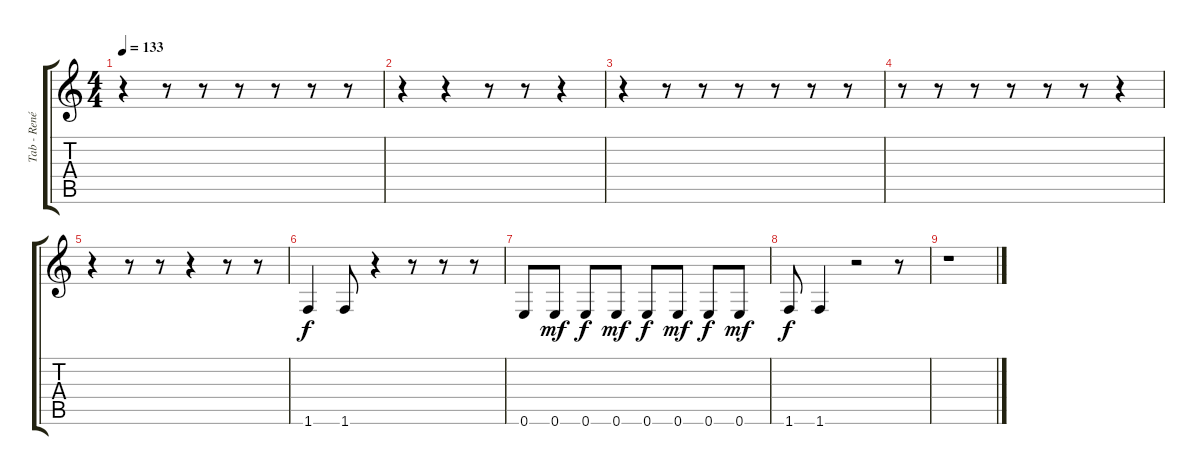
\track ("Tab - René Bijloo" "Tab - René") {instrument electricbasspick}
\staff {score tabs}
\tuning (E4 B3 G3 D3 A2 E2) {hide}
\ts (4 4)
\tempo 133
\clef g2
\ks c
r.4{dy f} r.8 r.8 r.8 r.8 r.8 r.8 |
r.4 r.4 r.8 r.8 r.4 |
r.4 r.8 r.8 r.8 r.8 r.8 r.8 |
r.8 r.8 r.8 r.8 r.8 r.8 r.4 |
r.4 r.8 r.8 r.4 r.8 r.8 |
1.6.4 1.6.8 r.4 r.8 r.8 r.8 |
0.6.8 0.6.8{dy mf} 0.6.8{dy f} 0.6.8{dy mf} 0.6.8{dy f} 0.6.8{dy mf} 0.6.8{dy f} 0.6.8{dy mf} |
1.6.8{dy f} 1.6.4 r.2 r.8 |
r.1
